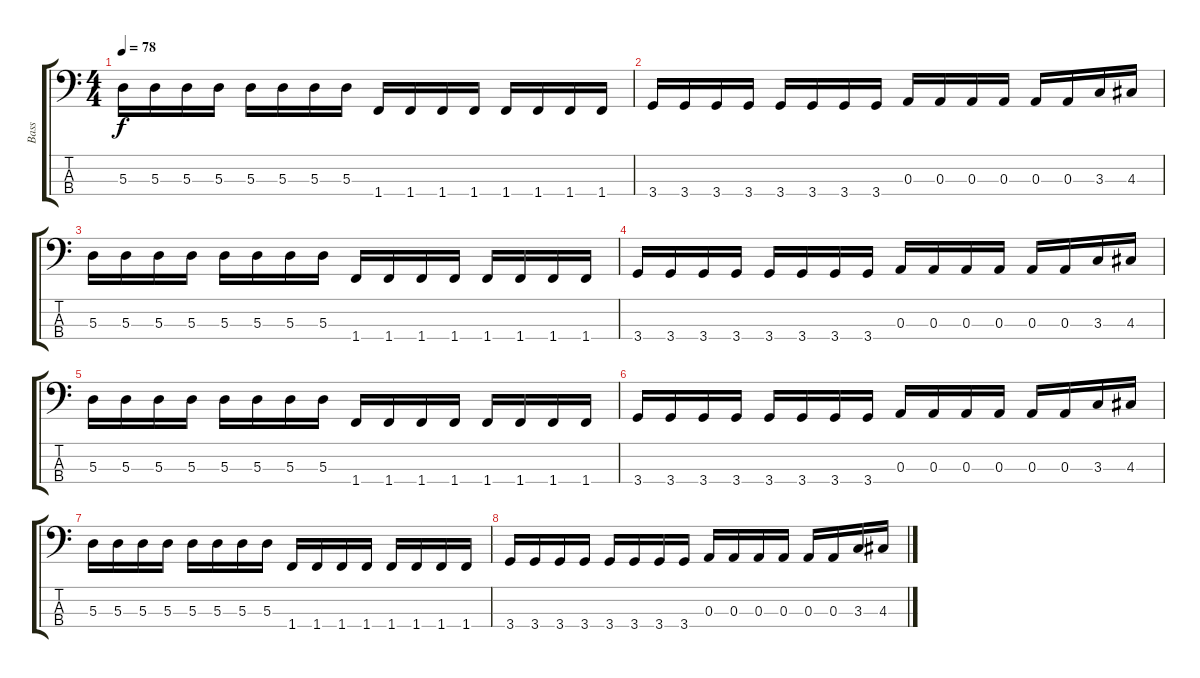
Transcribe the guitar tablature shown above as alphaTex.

\track ("Bass" "Bass") {instrument electricbasspick}
\staff {score tabs}
\tuning (G2 D2 A1 E1) {hide}
\ts (4 4)
\tempo 78
\clef f4
\ks c
5.3.16{dy f} 5.3.16 5.3.16 5.3.16 5.3.16 5.3.16 5.3.16 5.3.16 1.4.16 1.4.16 1.4.16 1.4.16 1.4.16 1.4.16 1.4.16 1.4.16 |
3.4.16 3.4.16 3.4.16 3.4.16 3.4.16 3.4.16 3.4.16 3.4.16 0.3.16 0.3.16 0.3.16 0.3.16 0.3.16 0.3.16 3.3.16 4.3.16 |
5.3.16 5.3.16 5.3.16 5.3.16 5.3.16 5.3.16 5.3.16 5.3.16 1.4.16 1.4.16 1.4.16 1.4.16 1.4.16 1.4.16 1.4.16 1.4.16 |
3.4.16 3.4.16 3.4.16 3.4.16 3.4.16 3.4.16 3.4.16 3.4.16 0.3.16 0.3.16 0.3.16 0.3.16 0.3.16 0.3.16 3.3.16 4.3.16 |
5.3.16 5.3.16 5.3.16 5.3.16 5.3.16 5.3.16 5.3.16 5.3.16 1.4.16 1.4.16 1.4.16 1.4.16 1.4.16 1.4.16 1.4.16 1.4.16 |
3.4.16 3.4.16 3.4.16 3.4.16 3.4.16 3.4.16 3.4.16 3.4.16 0.3.16 0.3.16 0.3.16 0.3.16 0.3.16 0.3.16 3.3.16 4.3.16 |
5.3.16 5.3.16 5.3.16 5.3.16 5.3.16 5.3.16 5.3.16 5.3.16 1.4.16 1.4.16 1.4.16 1.4.16 1.4.16 1.4.16 1.4.16 1.4.16 |
3.4.16 3.4.16 3.4.16 3.4.16 3.4.16 3.4.16 3.4.16 3.4.16 0.3.16 0.3.16 0.3.16 0.3.16 0.3.16 0.3.16 3.3.16 4.3.16
